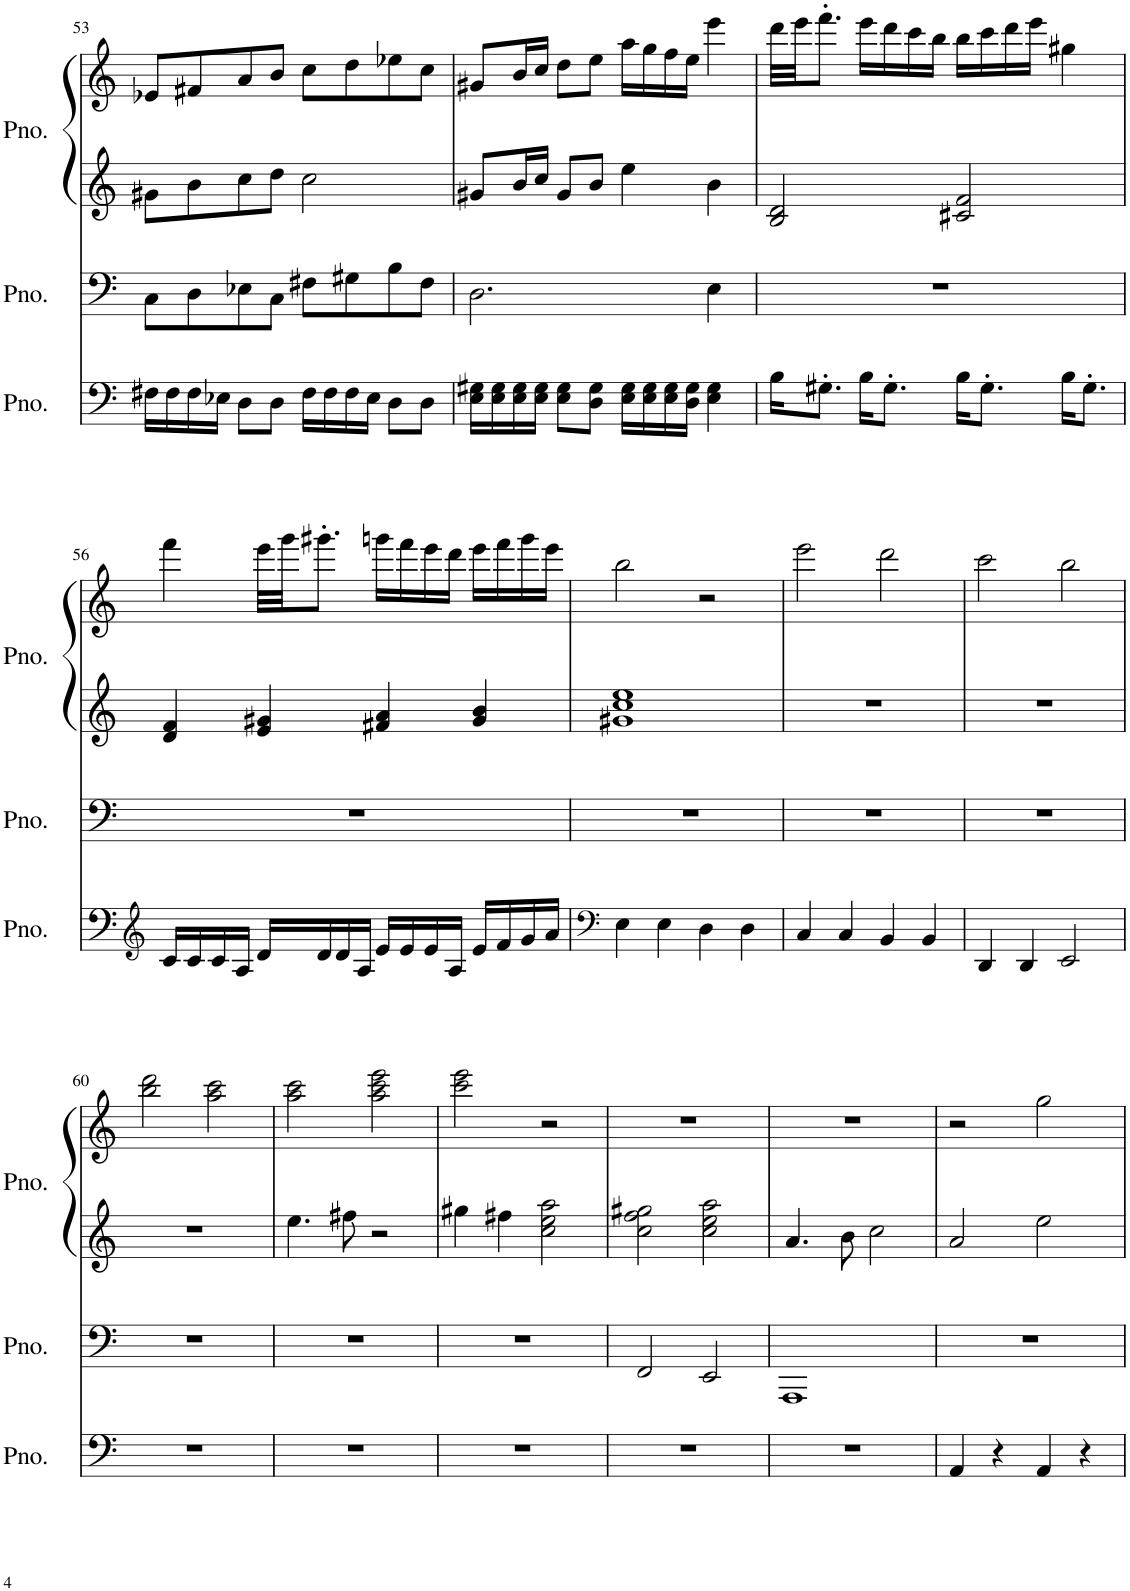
**kern	**kern	**kern	**kern
*part3	*part2	*part1	*part1
*staff4	*staff3	*staff2	*staff1
*I"Piano	*I"Piano	*I"Piano	*
*I'Pno.	*I'Pno.	*I'Pno.	*
!!LO:PB:g=z
*clefF4	*clefF4	*clefG2	*clefG2
*k[]	*k[]	*k[]	*k[]
*M4/4	*M4/4	*M4/4	*M4/4
=53	=53	=53	=53
16F#X\LL	8C\L	8g#X\L	8e-X/L
16F#\	.	.	.
16F#\	8D\	8b\	8f#X/
16E-X\JJ	.	.	.
8D\L	8E-X\	8cc\	8a/
8D\J	8C\J	8dd\J	8b/J
16F#\LL	8F#X\L	2cc\	8cc\L
16F#\	.	.	.
16F#\	8G#X\	.	8dd\
16E-\JJ	.	.	.
8D\L	8B\	.	8ee-X\
8D\J	8F#\J	.	8cc\J
=54	=54	=54	=54
16E\ 16G#X\LL	2.D\	8g#X/L	8g#X/L
16E\ 16G#\	.	.	.
16E\ 16G#\	.	16b/L	16b/L
16E\ 16G#\JJ	.	16cc/JJ	16cc/JJ
8E\ 8G#\L	.	8g#/L	8dd\L
8D\ 8G#\J	.	8b/J	8ee\J
16E\ 16G#\LL	.	4ee\	16aa\LL
16E\ 16G#\	.	.	16gg\
16E\ 16G#\	.	.	16ff\
16D\ 16G#\JJ	.	.	16ee\JJ
4E\ 4G#\	4E\	4b\	4eee\
=55	=55	=55	=55
16B\KL	1r	2B/ 2d/	32ddd\LLL
.	.	.	32eee\JJ
8.G#X'\J	.	.	8.fff'\J
16B\KL	.	.	16eee\LL
8.G#'\J	.	.	16ddd\
.	.	.	16ccc\
.	.	.	16bb\JJ
16B\KL	.	2c#X/ 2f/	16bb\LL
8.G#'\J	.	.	16ccc\
.	.	.	16ddd\
.	.	.	16eee\JJ
16B\KL	.	.	4gg#X\
8.G#'\J	.	.	.
!!LO:LB:g=z
=56	=56	=56	=56
*clefG2	*	*	*
16c/LL	1r	4d/ 4f/	4fff\
16c/	.	.	.
16c/	.	.	.
16A/JJ	.	.	.
16d/LL	.	4e/ 4g#X/	32eee\LLL
.	.	.	32ggg\JJ
16d/	.	.	8.ggg#X'\J
16d/	.	.	.
16A/JJ	.	.	.
16e/LL	.	4f#X/ 4a/	16gggn\LL
16e/	.	.	16fff\
16e/	.	.	16eee\
16A/JJ	.	.	16ddd\JJ
16e/LL	.	4g#/ 4b/	16eee\LL
16f/	.	.	16fff\
16g/	.	.	16ggg\
16a/JJ	.	.	16eee\JJ
=57	=57	=57	=57
*clefF4	*	*	*
4E\	1r	1g#X 1cc 1ee	2bb\
4E\	.	.	.
4D\	.	.	2r
4D\	.	.	.
=58	=58	=58	=58
4C/	1r	1r	2eee\
4C/	.	.	.
4BB/	.	.	2ddd\
4BB/	.	.	.
=59	=59	=59	=59
4DD/	1r	1r	2ccc\
4DD/	.	.	.
2EE/	.	.	2bb\
!!LO:LB:g=z
=60	=60	=60	=60
1r	1r	1r	2bb\ 2ddd\
.	.	.	2aa\ 2ccc\
=61	=61	=61	=61
1r	1r	4.ee\	2aa\ 2ccc\
.	.	8ff#X\	.
.	.	2r	2aa\ 2ccc\ 2eee\
=62	=62	=62	=62
1r	1r	4gg#X\	2ccc\ 2eee\
.	.	4ff#X\	.
.	.	2cc\ 2ee\ 2aa\	2r
=63	=63	=63	=63
1r	2FF/	2cc\ 2ff\ 2gg#X\	1r
.	2EE/	2cc\ 2ee\ 2aa\	.
=64	=64	=64	=64
1r	1AAA	4.a/	1r
.	.	8b\	.
.	.	2cc\	.
=65	=65	=65	=65
4AA/	1r	2a/	2r
4r	.	.	.
4AA/	.	2ee\	2gg\
4r	.	.	.
=	=	=	=
*-	*-	*-	*-
